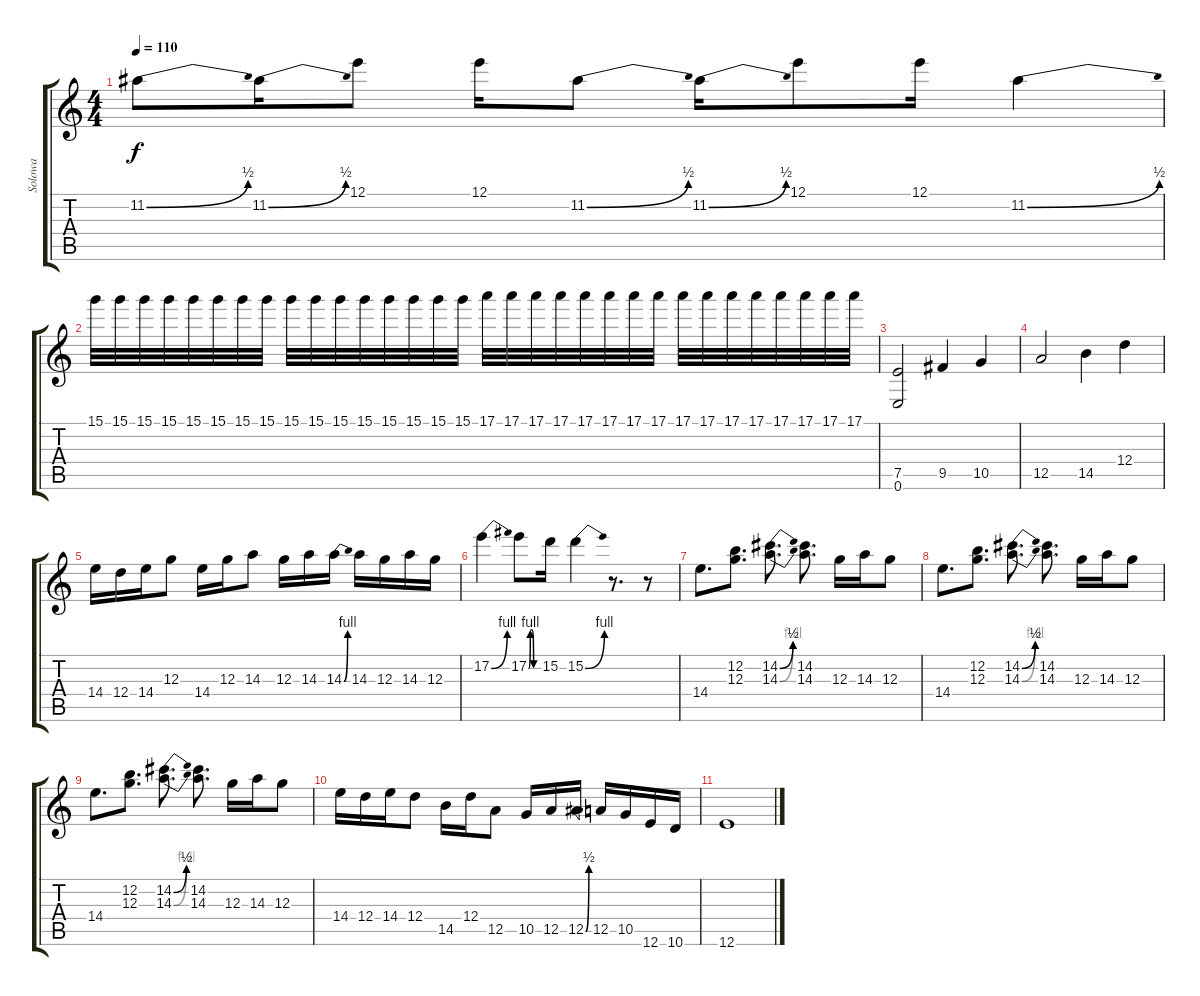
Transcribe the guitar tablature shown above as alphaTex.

\track ("Solowa" "Solowa") {instrument distortionguitar}
\staff {score tabs}
\tuning (E4 B3 G3 D3 A2 E2) {hide}
\ts (4 4)
\tempo 110
\clef g2
\ks c
11.2{be (bend 0 0 60 2)}.8{dy f} 11.2{be (bend 0 0 60 2)}.16 12.1.8 12.1.16 11.2{be (bend 0 0 60 2)}.8 11.2{be (bend 0 0 60 2)}.16 12.1.8 12.1.16 11.2{be (bend 0 0 60 2)}.4 |
15.1.32 15.1.32 15.1.32 15.1.32 15.1.32 15.1.32 15.1.32 15.1.32 15.1.32 15.1.32 15.1.32 15.1.32 15.1.32 15.1.32 15.1.32 15.1.32 17.1.32 17.1.32 17.1.32 17.1.32 17.1.32 17.1.32 17.1.32 17.1.32 17.1.32 17.1.32 17.1.32 17.1.32 17.1.32 17.1.32 17.1.32 17.1.32 |
(7.5 0.6).2 9.5.4 10.5.4 |
12.5.2 14.5.4 12.4.4 |
14.4.16 12.4.16 14.4.16 12.3.8 14.4.16 12.3.16 14.3.8 12.3.16 14.3.16 14.3{be (bend 0 0 60 4)}.16 14.3.16 12.3.16 14.3.16 12.3.16 |
17.2{be (bend 0 0 60 4)}.4 17.2{be (custom 0 0 10 4 20 4 30 0 60 0)}.8 15.2.16 15.2{be (bend 0 0 60 4)}.4 r.8{d} r.8 |
14.4.8{d} (12.2 12.3).8{d} (14.2{be (bend 0 0 60 2)} 14.3{be (bend 0 0 60 4)}).8{d} (14.2 14.3).8{d} 12.3.16 14.3.16 12.3.8 |
14.4.8{d} (12.2 12.3).8{d} (14.2{be (bend 0 0 60 2)} 14.3{be (bend 0 0 60 4)}).8{d} (14.2 14.3).8{d} 12.3.16 14.3.16 12.3.8 |
14.4.8{d} (12.2 12.3).8{d} (14.2{be (bend 0 0 60 2)} 14.3{be (bend 0 0 60 4)}).8{d} (14.2 14.3).8{d} 12.3.16 14.3.16 12.3.8 |
14.4.16 12.4.16 14.4.16 12.4.8 14.5.16 12.4.16 12.5.8 10.5.16 12.5.16 12.5{be (bend 0 0 60 2)}.16 12.5.16 10.5.16 12.6.16 10.6.16 |
12.6.1
